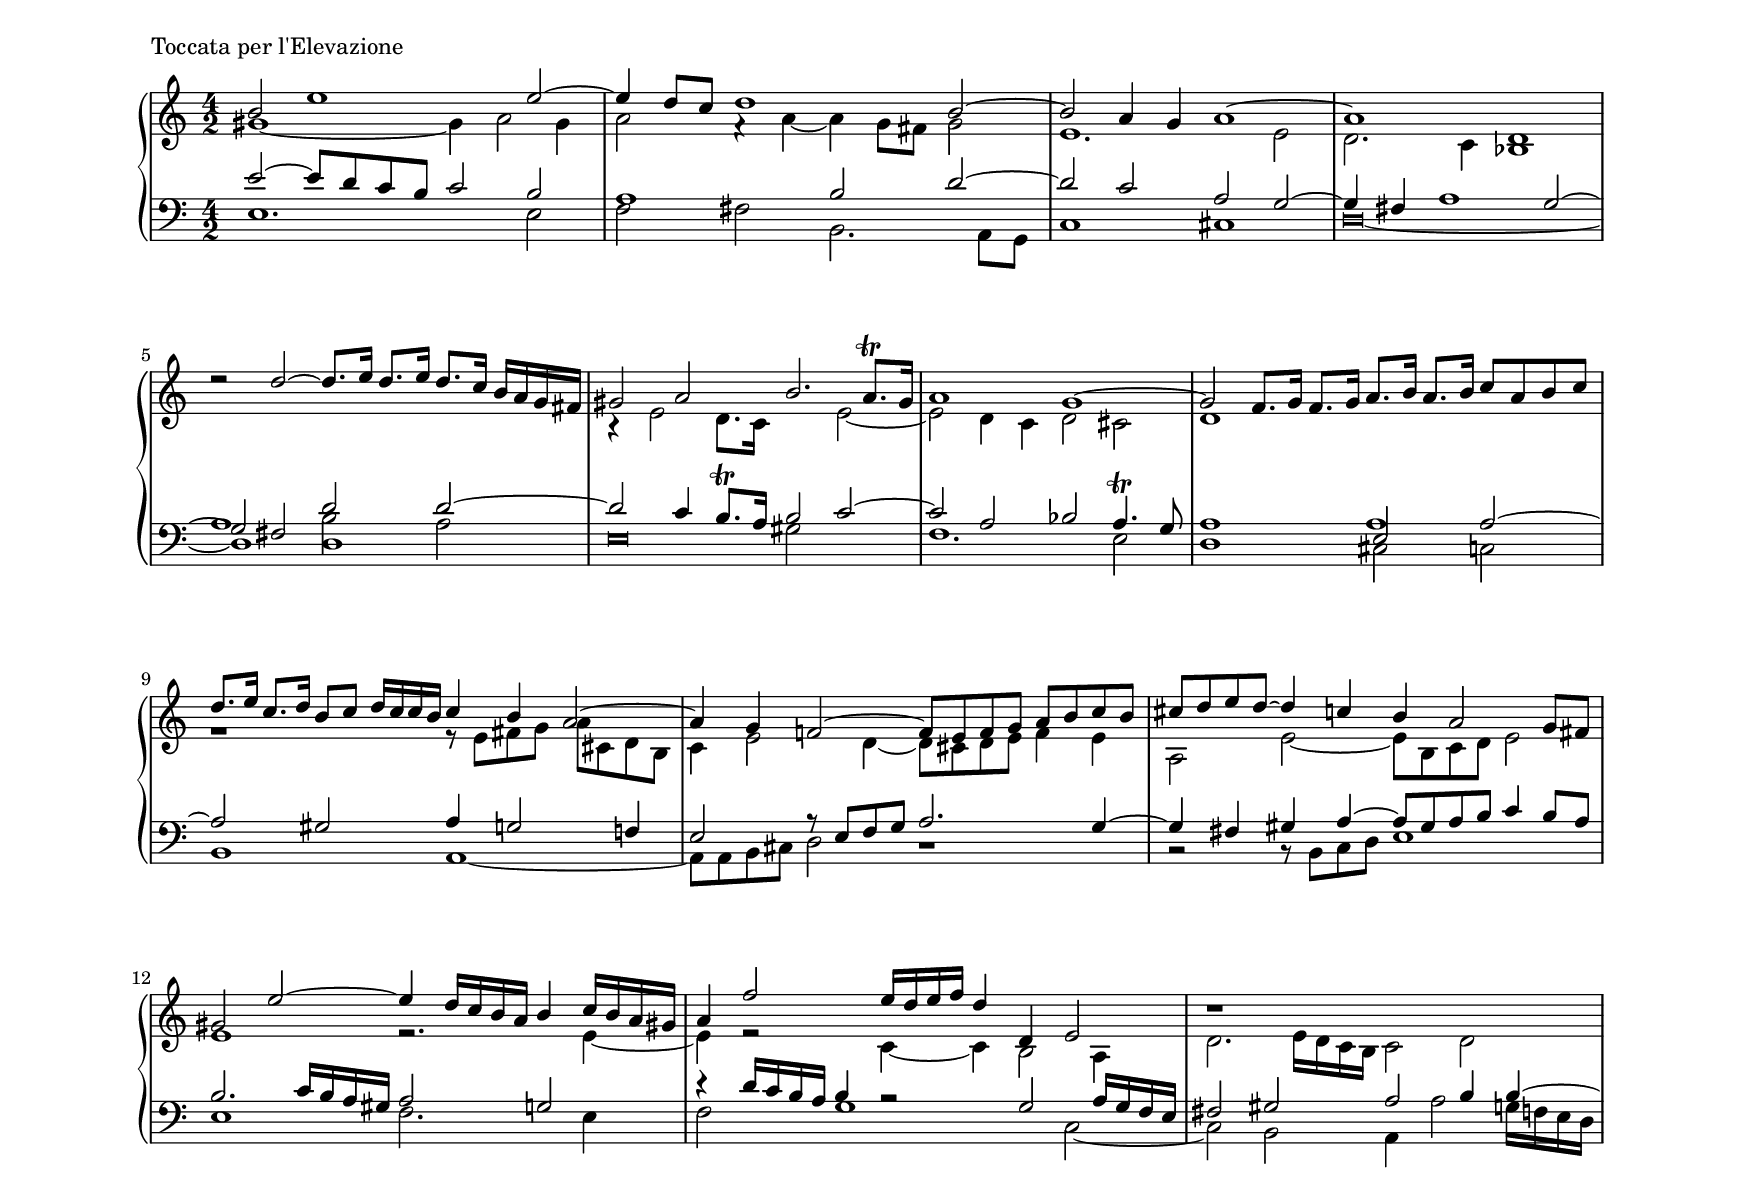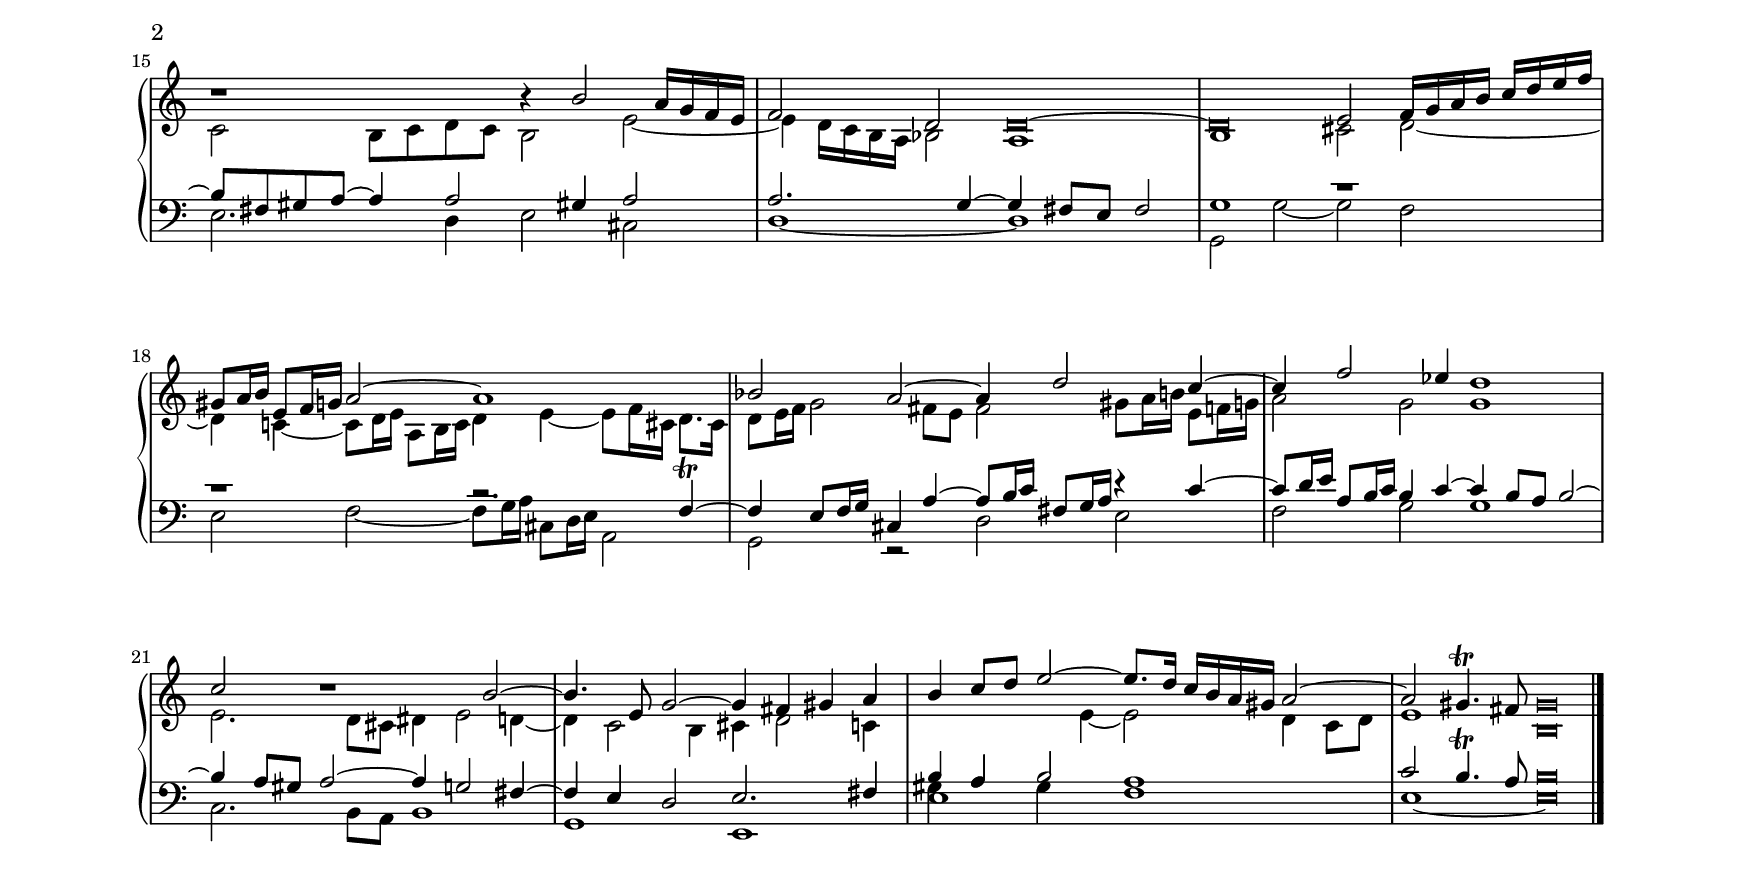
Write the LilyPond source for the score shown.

%! Title: Toccata per l'Elevazione
%! Part: II
%! No: 31
%! Remark:

\version "2.22.1"
\include "italiano.ly"

%****************************************************************
% Start cut-&-pastable-section

%****************************************************************

\paper {
  % Set paper
  #(set-paper-size "a4landscape")
  indent = 0\mm
  line-width = 250\mm
  ragged-right = ##f
  line-width = #(- line-width (* mm 3.000000) (* mm 1))
}

\layout {
  \context {
    \Score
    \override SpacingSpanner.base-shortest-duration = #(ly:make-moment 1/16)
    \override SpacingSpanner.uniform-stretching = ##t 
  }
}
%*****************************************
%  Set Header
%*****************************************
\header {
  %title = "KYRIE"
  %subtitle = "Kyrie. Alio modo"
  %subsubtitle = "Fiori Musicali"
  %composer = "G. Frescobaldi"
  %opus = "F.12/13"
  %tagline = "© 2022 Hautbois Project"
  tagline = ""
}

%*****************************************
% Start Voice
% Write the voices here
%*****************************************
MyMeter = \time 4/2
MyTempo = \tempo "Adantino"
MyKey = \key do \major
PieceName = "Toccata per l'Elevazione"

PieceXXXIS = \relative si' {
  % bar 1 - 4
  si2 mi1 mi2~ | mi4 re8 do re1 si2~ |
  si2 la4 sol la1~ | la1 re,1 |
  
  % bar 5 - 8
  re'2\rest re2~ re8. mi16 re8. mi16 re8. do16 si la sol fad |
  sold2 la si2. la8.\trill sold16 | la1 sol1~ |
  sol2 fa8. sol16 fa8. sol16 la8. si16 la8. si16 do8 la si do |
  
  % bar 9 - 12
  re8. mi16 do8. re16 si8 do re16 do do si do4 si la2~ |
  la4 sol fa!2~ fa8 mi fa sol la si do si |
  dod re mi re~ re4 do! si la2 sol8 fad |
  sold2 mi'~ mi4 re16 do si la si4 do16 si la sold! |
  
  % bar 13 - 16
  la4 fa'2 mi16 re mi fa re4 re, mi2 |
  si'1*2\rest | si1\rest si4\rest si2 la16 sol fa mi |
  fa2 re
  \once \override NoteHead.style = #'baroque
  re\breve*1/2~ |
  
  % bar 17 - 20
  \once \override NoteHead.style = #'baroque
  re\breve*1/2 mi2 fa16 sol la si do re mi fa |
  sold,8 la16 si mi,8 fa16 sol! la2~ la1 |
  sib2 la~ la4 re2 do4~ |
  do fa2 mib4 re1 |
  
  % bar 21 - 24
  do2 si1\rest si2~ |
  si4. mi,8 sol2~ sol4 fad sold la |
  si do8 re mi2~ mi8. re16 do si la sold la2~ |
  la2 sold4.\trill fad8 
  \once \override NoteHead.style = #'baroque
  sold\breve*1/2~ |
  
  \bar "|."
}

PieceXXXIA = \relative sol' {
  % bar 1 - 4
  sold1~ sold4 la2 sold4 |
  la2 fa4\rest la4~ la4 sol8 fad sol2 |
  mi1. mi2 | re2. do4 sib1 |
  
  % bar 5 - 8
  \change Staff=down \stemDown la1 si2 la2 \change Staff=up \stemDown |
  si4\rest mi2 re8. do16 \change Staff=down \stemUp si2 \change Staff=up \stemDown mi~ |
  mi re4 do re2 dod2 | re1 \change Staff=down \stemDown la |
  
  % bar 9 - 12
  \change Staff=up \stemDown mi'1\rest mi8\rest mi fad sol la dod, re si |
  do4 mi2 re4~ re8[ dod re mi] fa4 mi |
  la,2 mi'2~ mi8 si do re mi2 |
  mi1 r2. mi4~ |
  
  % bar 13 - 16
  mi4 mi2\rest do4~ do si2 la4 |
  re2. mi16 re do si do2 re |
  do2 si8 do re do si2 mi~ |
  mi4 re16 do si la sib2 la1 |
  
  % bar 17 - 20
  si1 dod2 re2~ |
  re4 do!~ do8 re16 mi la,8 si16 do re4 mi~ mi8 fa16 dod re8.\trill dod16 |
  re8 mi16 fa sol2 fad8 mi fad2 sold8 la16 si  mi,8 fa!16 sol! |
  la2 sol sol1 |
  
  % bar 21 - 24
  mi2. re8 dod red4 mi2 re4~ |
  re do2 si4 dod re2 do!4 |
  \change Staff=down \stemUp si la \once \stemDown sold \change Staff=up \stemDown mi'~ mi2 re4 do8 re |
  mi1
  \once \override NoteHead.style = #'baroque
  si\breve*1/2~ |
  
  \bar "|."
}

PieceXXXIT = \relative mi' {
  % bar 1 - 4
  mi2~ mi8 re do si do2 si |
  la1 si2 re~ | re do la sol~ |
  sol4 fad la1 sol2~ |
  
  % bar 5 - 8
  \once \stemUp sol fad re' re~ |
  re do4 si8.\trill la16 \once \stemDown sold2 do2~ |
  do la sib la4.\trill sol8 | la1 mi2 la~ |
  
  % bar 9 - 12
  la2 sold la4 sol!2 fa!4 |
  mi2 la8\rest mi fa sol la2. sol4~ |
  sol4 fad sold la~ la8 sold la si do4 si8 la |
  si2. do16 si la sold la2 sol! |
  
  % bar 13 - 16
  re'4\rest re16 do si la si4 la2\rest sol2 la16 sol fa mi |
  fad2 sold la si4 si4~ |
  si8 fad sold la~ la4 la2 sold!4 la2 |
  la2. sol4~ sol4 fad8 mi fad2 |
  
  % bar 17 - 20
  sol1 si1\rest | si1\rest si2.\rest fa4~ |
  fa4 mi8 fa16 sol dod,4 la'~ la8 si16 do fad,8 sol16 la r4 do~ |
  do8 re16 mi la,8 si16 do si4 do4~ do si8 la si2~ |
  
  % bar 21 - 24
  si4 la8 sold la2~ la4 sol!2 fad4~ |
  fad mi re2 mi2. fad4 |
  \once \stemDown sold la si2 la1 |
  do2 si4.\trill la8
  \once \override NoteHead.style = #'baroque
  si\breve*1/2~ |

  \bar "|."
}

PieceXXXIB = \relative mi {
  % bar 1 - 4
  mi1. mi2 | fa fad si,2. la8 sol |
  do1 dod |
  \once \override NoteHead.style = #'baroque
  re\breve*1~ |
  
  % bar 5 - 8
  re1 re |
  \once \override NoteHead.style = #'baroque
  mi\breve*1 |
  fa1. mi2 | re1 dod2 do |
  
  % bar 9 - 12
  si1 la1~ | la8 la si dod re2 si1\rest |
  si2\rest si8\rest si do re mi1 | mi1 fa2. mi4 |
  
  % bar 13 - 16
  fa2 sol1 do,2~ |
  do2 si la4 la'2 sol16 fa mi re |
  mi2. re4 mi2 dod |
  re1~ re |
  
  % bar 17 - 20
  sol,2 sol'~ sol fa |
  mi fa~ fa8 sol16 la dod,8 re16 mi la,2 |
  sol2 mi2\rest re' mi | fa sol sol1 |
  
  % bar 21 - 24
  do,2. si8 la si1 | sol1 mi |
  mi' fa mi~ 
  \once \override NoteHead.style = #'baroque
  mi\breve*1/2~ |
  
  \bar "|."
}

%*****************************************
%  Start Score
%*****************************************

\markup { \vspace #1 }
\score {
  \header {
    piece = \PieceName
  }
  \new PianoStaff <<
    \new Staff = "up" {
      \clef "treble" 
      %\MyTempo
      \MyKey
      \MyMeter
      <<
        \PieceXXXIS
        \\
        \PieceXXXIA
      >>
    }
    \new Staff = "down" {
      \clef "bass"
      %\MyTempo
      \MyKey
      \MyMeter
      <<
        \PieceXXXIT
        \\
        \PieceXXXIB
      >>
    }
  >>
}